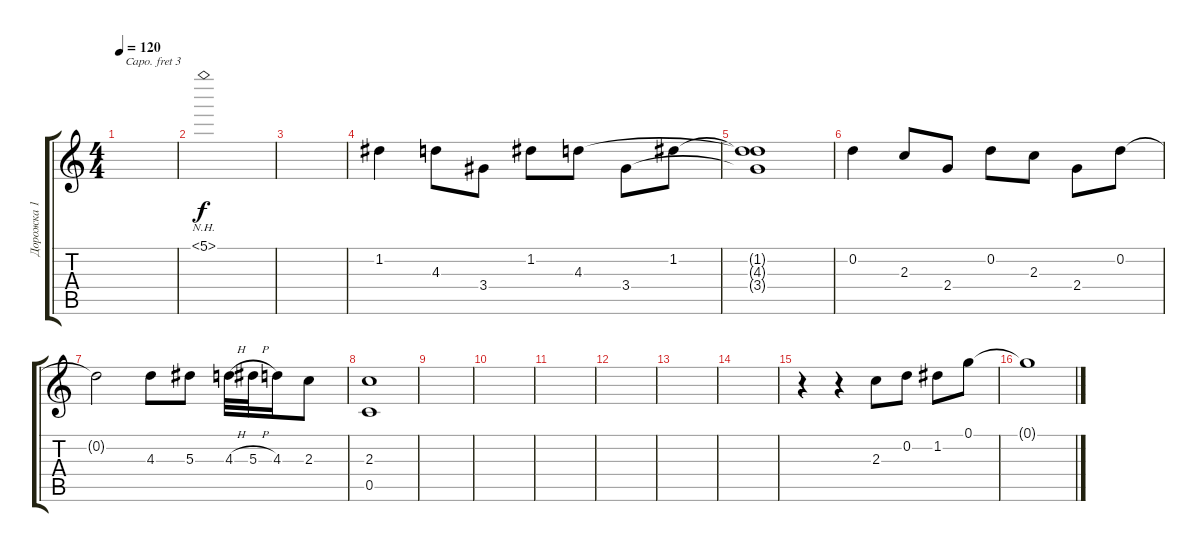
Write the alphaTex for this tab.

\track ("Дорожка 1" "Дорожка 1") {instrument acousticguitarsteel}
\staff {score tabs}
\capo 3
\tuning (E4 B3 G3 D3 A2 E2) {hide}
\ts (4 4)
\tempo 120
\clef g2
\ks c
|
5.1{nh}.1 |
|
1.2.4 4.3.8 3.4.8 1.2.8 4.3.8 3.4.8 1.2.8 |
(1.2{t} 4.3{t} 3.4{t}).1 |
0.2.4 2.3.8 2.4.8 0.2.8 2.3.8 2.4.8 0.2.8 |
0.2{t}.2 4.3.8 5.3.8 4.3{h}.32 5.3{h}.32 4.3.16 2.3.8 |
(2.3 0.5).1 |
|
|
|
|
|
|
r.4 r.4 2.3.8 0.2.8 1.2.8 0.1.8 |
0.1{t}.1
